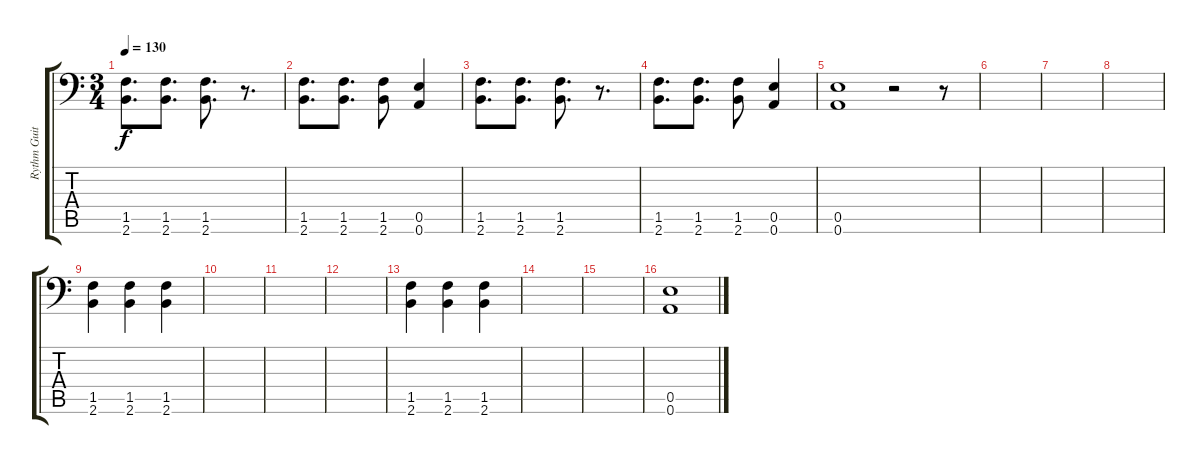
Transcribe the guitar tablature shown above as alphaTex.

\track ("Rythm Guitar 1" "Rythm Guit") {instrument distortionguitar}
\staff {score tabs}
\tuning (B3 Gb3 D3 A2 E2 A1) {hide}
\ts (3 4)
\tempo 130
\clef f4
\ks c
(1.5 2.6).8{d dy f} (1.5 2.6).8{d} (1.5 2.6).8{d} r.8{d} |
(1.5 2.6).8{d} (1.5 2.6).8{d} (1.5 2.6).8 (0.5 0.6).4 |
(1.5 2.6).8{d} (1.5 2.6).8{d} (1.5 2.6).8{d} r.8{d} |
(1.5 2.6).8{d} (1.5 2.6).8{d} (1.5 2.6).8 (0.5 0.6).4 |
(0.5 0.6).1 r.2 r.8 |
|
|
|
(1.5 2.6).4 (1.5 2.6).4 (1.5 2.6).4 |
|
|
|
(1.5 2.6).4 (1.5 2.6).4 (1.5 2.6).4 |
|
|
(0.5 0.6).1
